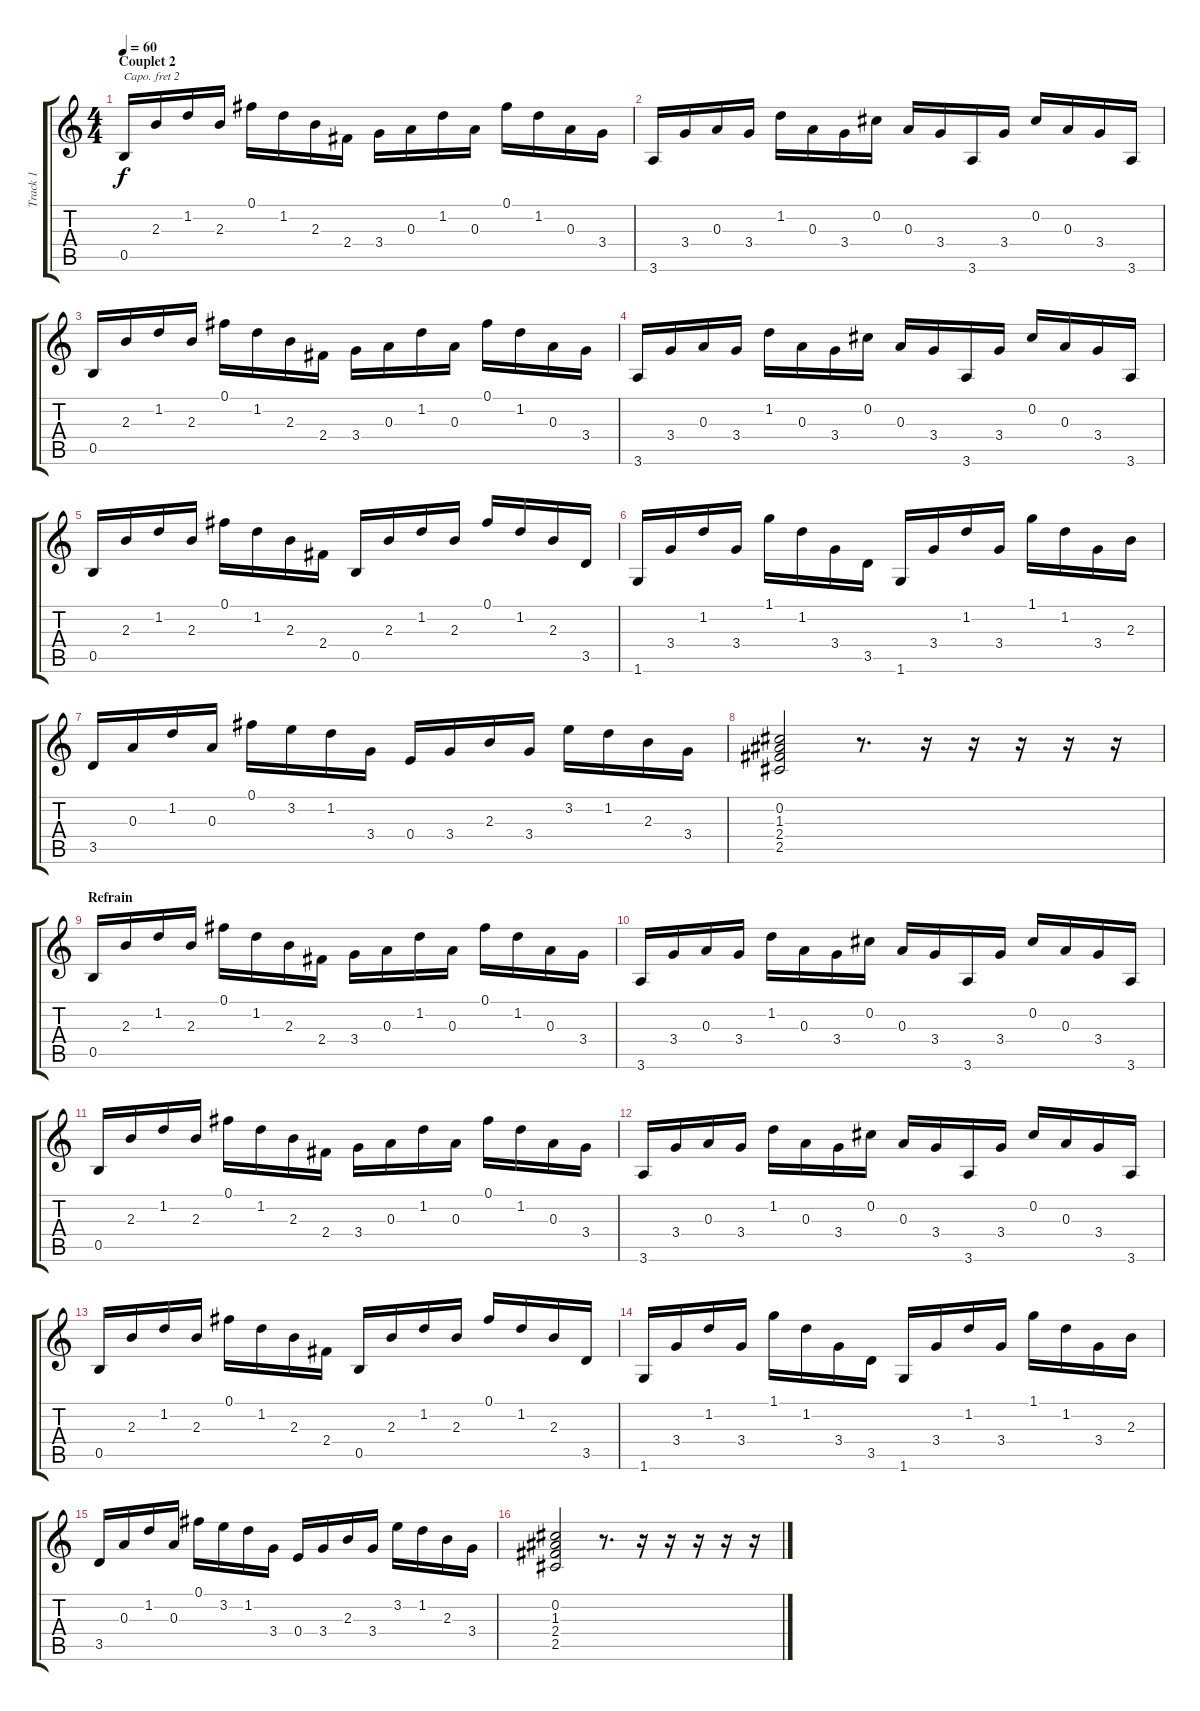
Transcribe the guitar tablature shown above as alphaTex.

\track ("Track 1" "Track 1") {instrument electricguitarclean}
\staff {score tabs}
\capo 2
\tuning (E4 B3 G3 D3 A2 E2) {hide}
\ts (4 4)
\section ("" "Couplet 2")
\tempo 60
\clef g2
\ks c
0.5.16{dy f} 2.3.16 1.2.16 2.3.16 0.1.16 1.2.16 2.3.16 2.4.16 3.4.16 0.3.16 1.2.16 0.3.16 0.1.16 1.2.16 0.3.16 3.4.16 |
3.6.16 3.4.16 0.3.16 3.4.16 1.2.16 0.3.16 3.4.16 0.2.16 0.3.16 3.4.16 3.6.16 3.4.16 0.2.16 0.3.16 3.4.16 3.6.16 |
0.5.16 2.3.16 1.2.16 2.3.16 0.1.16 1.2.16 2.3.16 2.4.16 3.4.16 0.3.16 1.2.16 0.3.16 0.1.16 1.2.16 0.3.16 3.4.16 |
3.6.16 3.4.16 0.3.16 3.4.16 1.2.16 0.3.16 3.4.16 0.2.16 0.3.16 3.4.16 3.6.16 3.4.16 0.2.16 0.3.16 3.4.16 3.6.16 |
0.5.16 2.3.16 1.2.16 2.3.16 0.1.16 1.2.16 2.3.16 2.4.16 0.5.16 2.3.16 1.2.16 2.3.16 0.1.16 1.2.16 2.3.16 3.5.16 |
1.6.16 3.4.16 1.2.16 3.4.16 1.1.16 1.2.16 3.4.16 3.5.16 1.6.16 3.4.16 1.2.16 3.4.16 1.1.16 1.2.16 3.4.16 2.3.16 |
3.5.16 0.3.16 1.2.16 0.3.16 0.1.16 3.2.16 1.2.16 3.4.16 0.4.16 3.4.16 2.3.16 3.4.16 3.2.16 1.2.16 2.3.16 3.4.16 |
(0.2 1.3 2.4 2.5).2 r.8{d} r.16 r.16 r.16 r.16 r.16 |
\section ("" "Refrain")
0.5.16 2.3.16 1.2.16 2.3.16 0.1.16 1.2.16 2.3.16 2.4.16 3.4.16 0.3.16 1.2.16 0.3.16 0.1.16 1.2.16 0.3.16 3.4.16 |
3.6.16 3.4.16 0.3.16 3.4.16 1.2.16 0.3.16 3.4.16 0.2.16 0.3.16 3.4.16 3.6.16 3.4.16 0.2.16 0.3.16 3.4.16 3.6.16 |
0.5.16 2.3.16 1.2.16 2.3.16 0.1.16 1.2.16 2.3.16 2.4.16 3.4.16 0.3.16 1.2.16 0.3.16 0.1.16 1.2.16 0.3.16 3.4.16 |
3.6.16 3.4.16 0.3.16 3.4.16 1.2.16 0.3.16 3.4.16 0.2.16 0.3.16 3.4.16 3.6.16 3.4.16 0.2.16 0.3.16 3.4.16 3.6.16 |
0.5.16 2.3.16 1.2.16 2.3.16 0.1.16 1.2.16 2.3.16 2.4.16 0.5.16 2.3.16 1.2.16 2.3.16 0.1.16 1.2.16 2.3.16 3.5.16 |
1.6.16 3.4.16 1.2.16 3.4.16 1.1.16 1.2.16 3.4.16 3.5.16 1.6.16 3.4.16 1.2.16 3.4.16 1.1.16 1.2.16 3.4.16 2.3.16 |
3.5.16 0.3.16 1.2.16 0.3.16 0.1.16 3.2.16 1.2.16 3.4.16 0.4.16 3.4.16 2.3.16 3.4.16 3.2.16 1.2.16 2.3.16 3.4.16 |
(0.2 1.3 2.4 2.5).2 r.8{d} r.16 r.16 r.16 r.16 r.16
